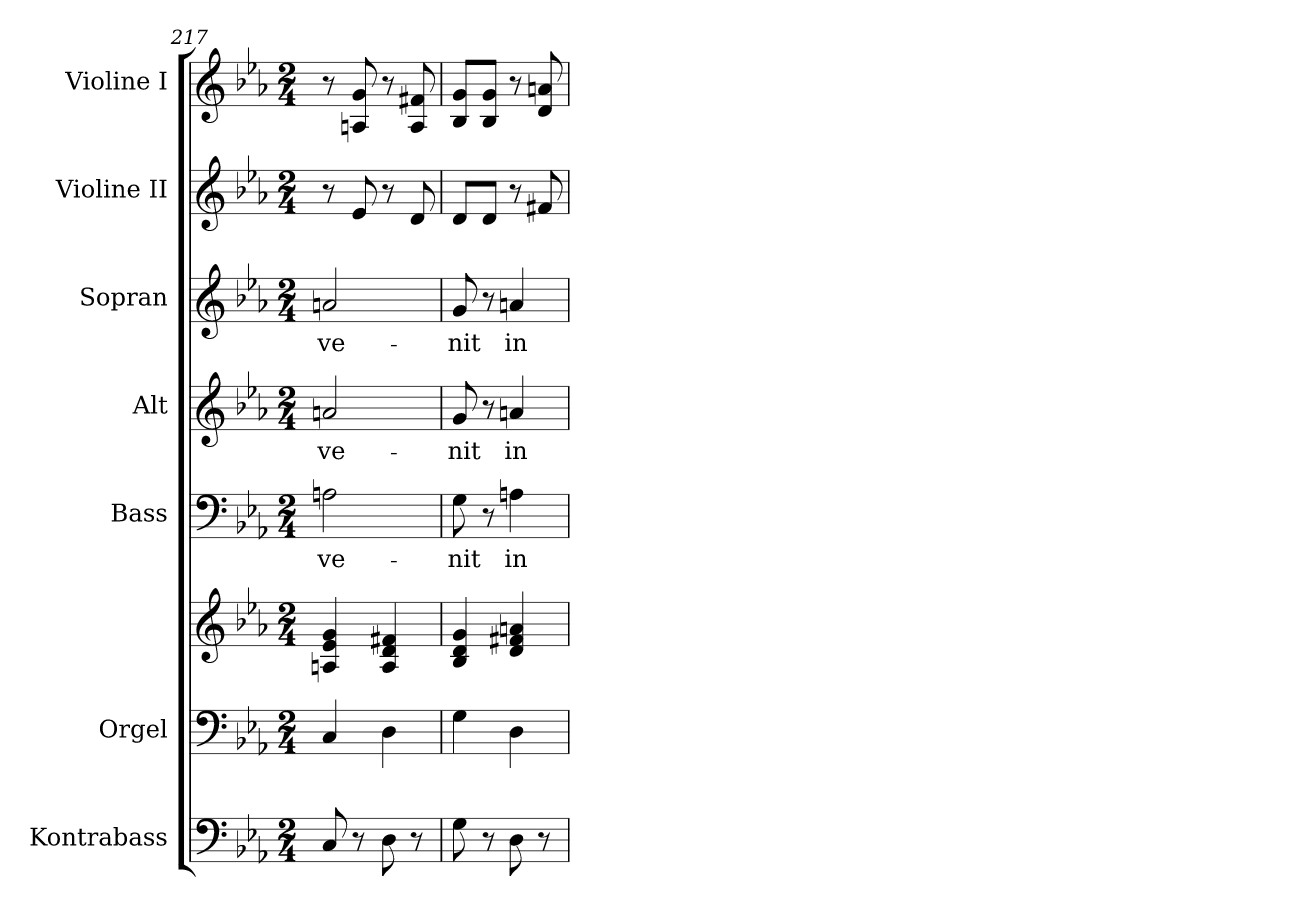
**kern	**kern	**kern	**kern	**text	**kern	**text	**kern	**text	**kern	**kern
*part7	*part6	*part6	*part5	*part5	*part4	*part4	*part3	*part3	*part2	*part1
*staff8	*staff7	*staff6	*staff5	*staff5	*staff4	*staff4	*staff3	*staff3	*staff2	*staff1
*I"Kontrabass	*I"Orgel	*	*I"Bass	*	*I"Alt	*	*I"Sopran	*	*I"Violine II	*I"Violine I
*I'Kb.	*I'Org.	*	*I'B	*	*I'A	*	*I'S	*	*I'Vl. II	*I'Vl. I
!!LO:PB:g=z
*clefF4	*clefF4	*clefG2	*clefF4	*	*clefG2	*	*clefG2	*	*clefG2	*clefG2
*ITrd7c12	*	*	*	*	*	*	*	*	*	*
*k[b-e-a-]	*k[b-e-a-]	*k[b-e-a-]	*k[b-e-a-]	*	*k[b-e-a-]	*	*k[b-e-a-]	*	*k[b-e-a-]	*k[b-e-a-]
*E-:	*E-:	*E-:	*E-:	*	*E-:	*	*E-:	*	*E-:	*E-:
*M2/4	*M2/4	*M2/4	*M2/4	*	*M2/4	*	*M2/4	*	*M2/4	*M2/4
=217	=217	=217	=217	=217	=217	=217	=217	=217	=217	=217
!	!	!	!	!LO:LY:b	!	!LO:LY:b	!	!LO:LY:b	!	!
8CC/	4C/	4An/ 4e-/ 4g/	2An\	ve-	2an/	ve-	2an/	ve-	8r	8r
8r	.	.	.	.	.	.	.	.	8e-/	8An/ 8g/
8DD\	4D\	4A/ 4d/ 4f#X/	.	.	.	.	.	.	8r	8r
8r	.	.	.	.	.	.	.	.	8d/	8A/ 8f#X/
=218	=218	=218	=218	=218	=218	=218	=218	=218	=218	=218
!	!	!	!	!LO:LY:b	!	!LO:LY:b	!	!LO:LY:b	!	!
8GG\	4G\	4B-/ 4d/ 4g/	8G\	-nit	8g/	-nit	8g/	-nit	8d/L	8B-/ 8g/L
8r	.	.	8r	.	8r	.	8r	.	8d/J	8B-/ 8g/J
!	!	!	!	!LO:LY:b	!	!LO:LY:b	!	!LO:LY:b	!	!
8DD\	4D\	4d/ 4f#X/ 4an/	4An\	in	4an/	in	4an/	in	8r	8r
8r	.	.	.	.	.	.	.	.	8f#X/	8d/ 8an/
=	=	=	=	=	=	=	=	=	=	=
*-	*-	*-	*-	*-	*-	*-	*-	*-	*-	*-
